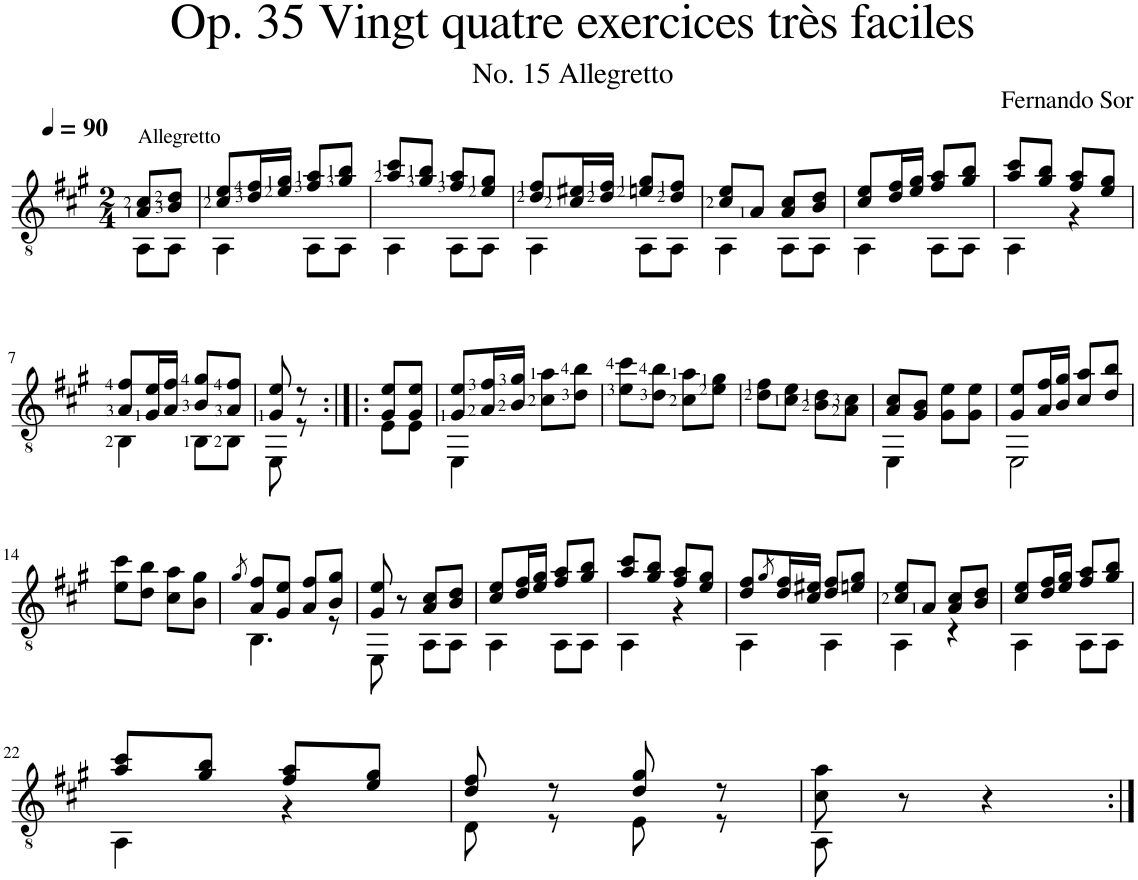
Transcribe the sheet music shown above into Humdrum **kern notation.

**kern
*part1
*staff1
*I"Classical Guitar
*I'Guit.
*clefGv2
*k[f#c#g#]
*M2/4
*MM90
=
*^
!LO:TX:a:t=Allegretto	!
8A/ 8c#/L	8AA\L
8B/ 8d/J	8AA\J
=1	=1
8c#/ 8e/L	4AA\
16d/ 16f#/L	.
16e/ 16g#/JJ	.
8f#/ 8a/L	8AA\L
8g#/ 8b/J	8AA\J
=2	=2
8a/ 8cc#/L	4AA\
8g#/ 8b/J	.
8f#/ 8a/L	8AA\L
8e/ 8g#/J	8AA\J
=3	=3
8d/ 8f#/L	4AA\
16c#/ 16e#X/L	.
16d/ 16f#/JJ	.
8en/ 8g#/L	8AA\L
8d/ 8f#/J	8AA\J
=4	=4
8c#/ 8e/L	4AA\
8A/J	.
8A/ 8c#/L	8AA\L
8B/ 8d/J	8AA\J
=5	=5
8c#/ 8e/L	4AA\
16d/ 16f#/L	.
16e/ 16g#/JJ	.
8f#/ 8a/L	8AA\L
8g#/ 8b/J	8AA\J
=6	=6
8a/ 8cc#/L	4AA\
8g#/ 8b/J	.
8f#/ 8a/L	4r
8e/ 8g#/J	.
!!LO:LB:g=z	!!
=7	=7
8A/ 8f#/L	4BB\
16G#/ 16e/L	.
16A/ 16f#/JJ	.
8B/ 8g#/L	8BB\L
8A/ 8f#/J	8BB\J
=8	=8
8G#/ 8e/	8EE\
8r	8r
=8X1:|!|:	=8X1:|!|:
8G#/ 8e/L	8E\L
8G#/ 8e/J	8E\J
=9	=9
8G#/ 8e/L	4EE\
16A/ 16f#/L	.
16B/ 16g#/JJ	.
8c#\ 8a\L	4ryy
8d\ 8b\J	.
*v	*v
=10
8e\ 8cc#\L
8d\ 8b\J
8c#\ 8a\L
8e\ 8g#\J
=11
8d\ 8f#\L
8c#\ 8e\J
8B\ 8d\L
8A\ 8c#\J
=12
*^
8A/ 8c#/L	4EE\
8G#/ 8B/J	.
8G#\ 8e\L	4ryy
8G#\ 8e\J	.
=13	=13
8G#/ 8e/L	2EE\
16A/ 16f#/L	.
16B/ 16g#/JJ	.
8c#/ 8a/L	.
8d/ 8b/J	.
*v	*v
!!LO:LB:g=z
=14
8e\ 8cc#\L
8d\ 8b\J
8c#\ 8a\L
8B\ 8g#\J
=15
8qg#/
*^
8A/ 8f#/L	4.BB\
8G#/ 8e/J	.
8A/ 8f#/L	.
8B/ 8g#/J	8r
=16	=16
8G#/ 8e/	8EE\
8r	8ryy
8A/ 8c#/L	8AA\L
8B/ 8d/J	8AA\J
=17	=17
8c#/ 8e/L	4AA\
16d/ 16f#/L	.
16e/ 16g#/JJ	.
8f#/ 8a/L	8AA\L
8g#/ 8b/J	8AA\J
=18	=18
8a/ 8cc#/L	4AA\
8g#/ 8b/J	.
8f#/ 8a/L	4r
8e/ 8g#/J	.
=19	=19
8d/ 8f#/L	4AA\
8qg#/	.
16d/ 16f#/L	.
16c#/ 16e#X/JJ	.
8d/ 8f#/L	4AA\
8en/ 8g#/J	.
=20	=20
8c#/ 8e/L	4AA\
8A/J	.
8A/ 8c#/L	4r
8B/ 8d/J	.
=21	=21
8c#/ 8e/L	4AA\
16d/ 16f#/L	.
16e/ 16g#/JJ	.
8f#/ 8a/L	8AA\L
8g#/ 8b/J	8AA\J
!!LO:LB:g=z	!!
=22	=22
8a/ 8cc#/L	4AA\
8g#/ 8b/J	.
8f#/ 8a/L	4r
8e/ 8g#/J	.
=23	=23
8d/ 8f#/	8D\
8r	8r
8d/ 8g#/	8E\
8r	8r
=24	=24
8c#\ 8a\	8AA\
8r	8ryy
4r	4ryy
*v	*v
=:|!
*-
